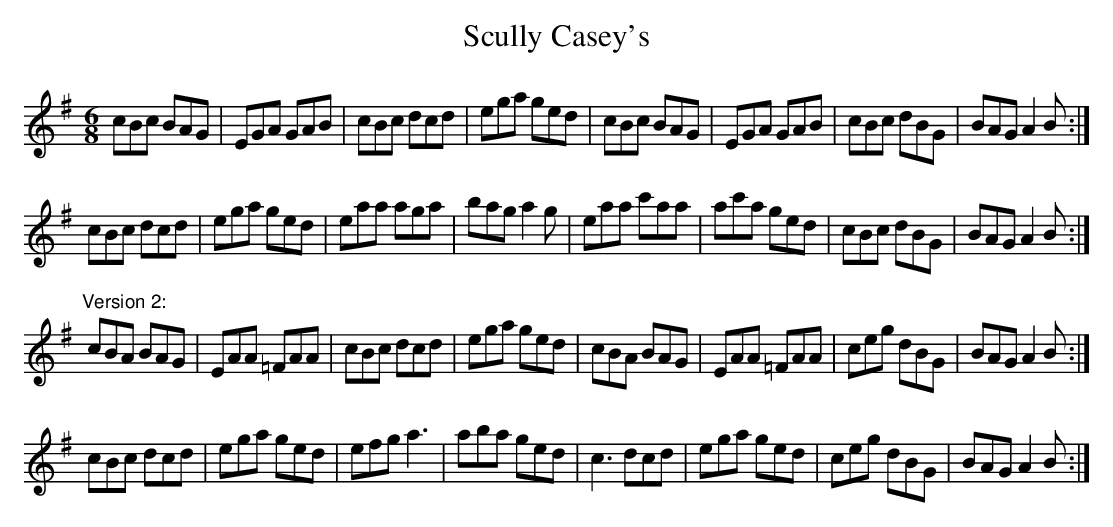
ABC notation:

X:1
T:Scully Casey's
M:6/8
K:Ador
cBc BAG|EGA GAB|cBc dcd|ega ged|cBc BAG|EGA GAB|cBc dBG|BAG A2B:|
cBc dcd|ega ged|eaa aga|bag a2g|eaa c'aa|ac'a ged|cBc dBG|BAG A2B:|
"Version 2:"
cBA BAG|EAA =FAA|cBc dcd|ega ged|cBA BAG|EAA =FAA|ceg dBG|BAG A2B:|
cBc dcd|ega ged|efg a3|aba ged|c3 dcd|ega ged|ceg dBG|BAG A2B:|
